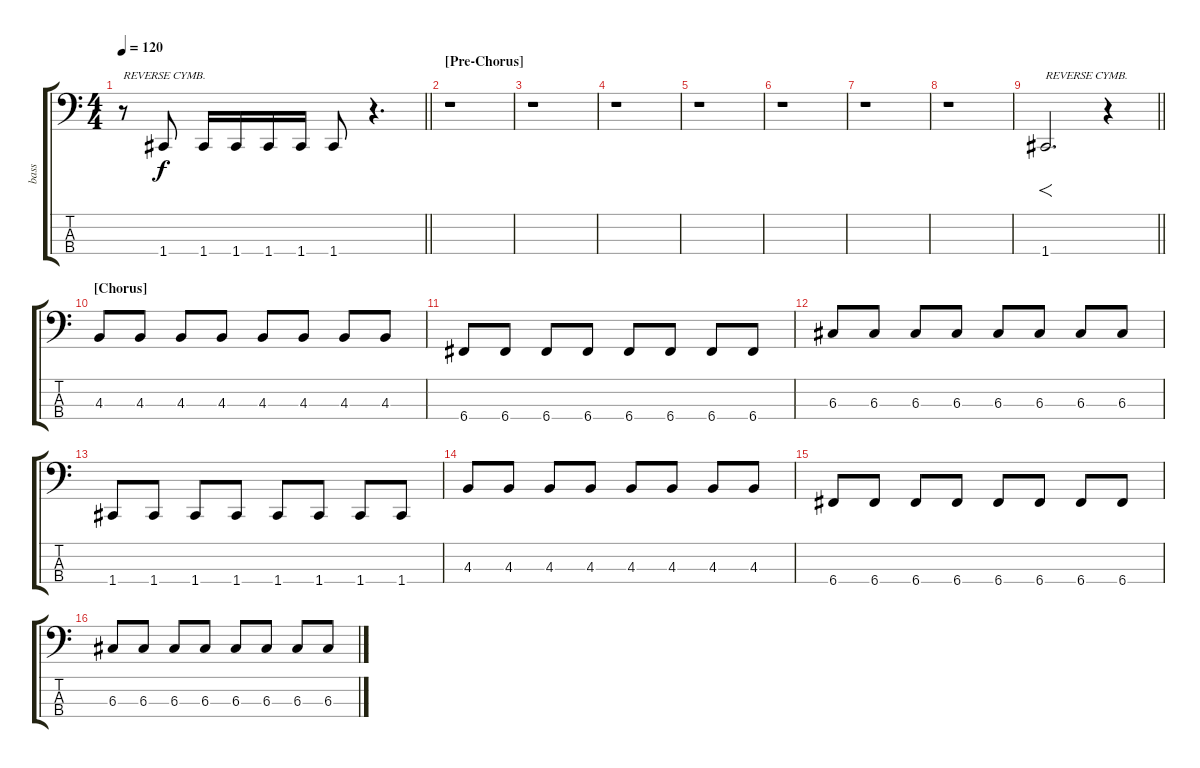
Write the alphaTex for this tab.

\track ("bass" "bass") {instrument electricbassfinger}
\staff {score tabs}
\tuning (F2 C2 G1 C1) {hide}
\ts (4 4)
\tempo 120
\clef f4
\barLineRight lightlight
\ks c
r.8{txt "REVERSE CYMB." dy f} 1.4.8 1.4.16 1.4.16 1.4.16 1.4.16 1.4.8 r.4{d} |
\section ("" "[Pre-Chorus]")
r.1 |
r.1 |
r.1 |
r.1 |
r.1 |
r.1 |
r.1 |
\barLineRight lightlight
1.4.2{f d txt "REVERSE CYMB."} r.4 |
\section ("" "[Chorus]")
4.3.8 4.3.8 4.3.8 4.3.8 4.3.8 4.3.8 4.3.8 4.3.8 |
6.4.8 6.4.8 6.4.8 6.4.8 6.4.8 6.4.8 6.4.8 6.4.8 |
6.3.8 6.3.8 6.3.8 6.3.8 6.3.8 6.3.8 6.3.8 6.3.8 |
1.4.8 1.4.8 1.4.8 1.4.8 1.4.8 1.4.8 1.4.8 1.4.8 |
4.3.8 4.3.8 4.3.8 4.3.8 4.3.8 4.3.8 4.3.8 4.3.8 |
6.4.8 6.4.8 6.4.8 6.4.8 6.4.8 6.4.8 6.4.8 6.4.8 |
6.3.8 6.3.8 6.3.8 6.3.8 6.3.8 6.3.8 6.3.8 6.3.8
